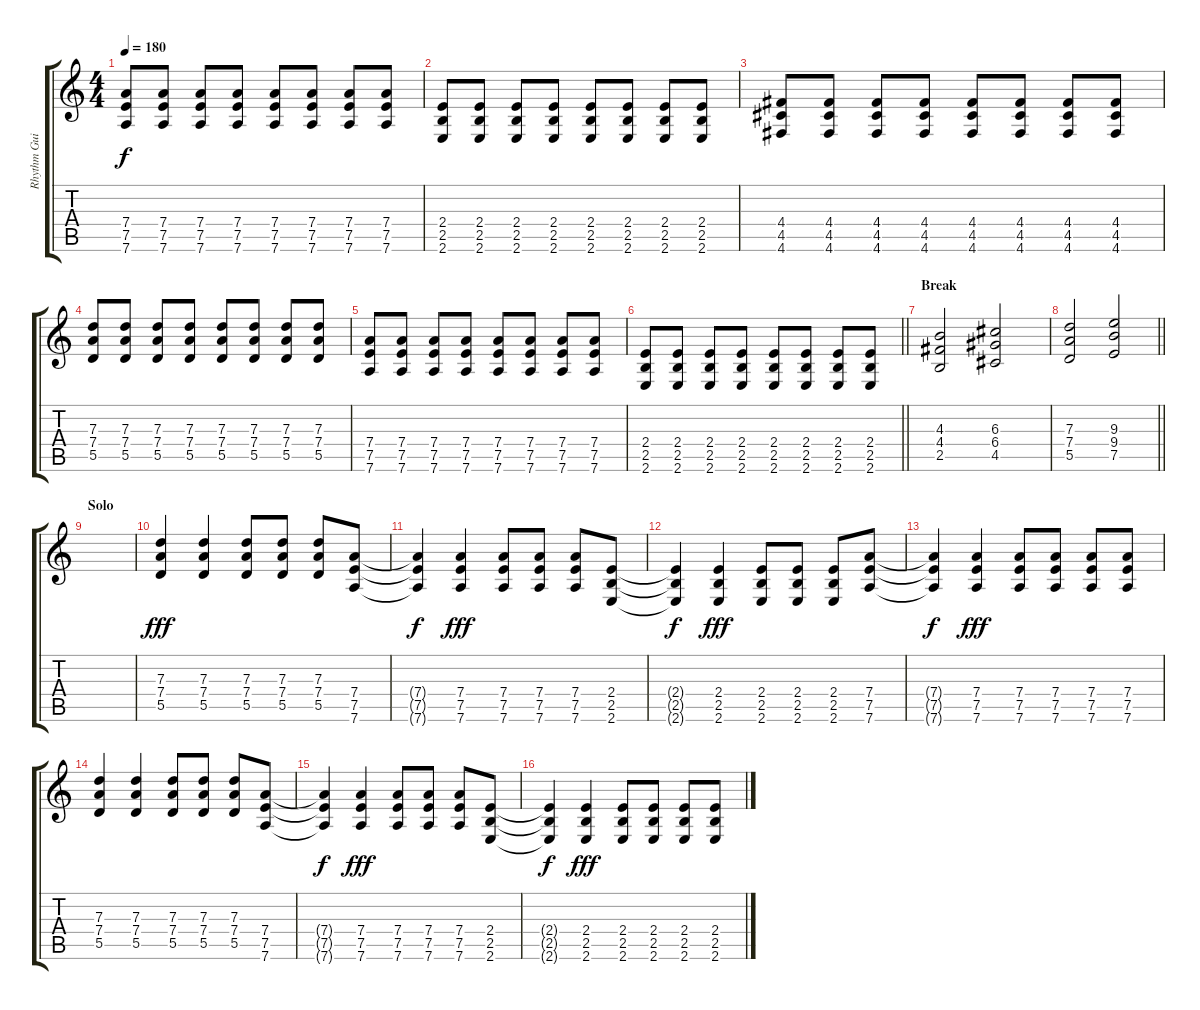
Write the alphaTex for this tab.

\track ("Rhythm Guitar" "Rhythm Gui") {instrument overdrivenguitar}
\staff {score tabs}
\tuning (E4 B3 G3 D3 A2 D2) {hide}
\ts (4 4)
\tempo 180
\clef g2
\ks c
(7.4 7.5 7.6).8{dy f} (7.4 7.5 7.6).8 (7.4 7.5 7.6).8 (7.4 7.5 7.6).8 (7.4 7.5 7.6).8 (7.4 7.5 7.6).8 (7.4 7.5 7.6).8 (7.4 7.5 7.6).8 |
(2.4 2.5 2.6).8 (2.4 2.5 2.6).8 (2.4 2.5 2.6).8 (2.4 2.5 2.6).8 (2.4 2.5 2.6).8 (2.4 2.5 2.6).8 (2.4 2.5 2.6).8 (2.4 2.5 2.6).8 |
(4.4 4.5 4.6).8 (4.4 4.5 4.6).8 (4.4 4.5 4.6).8 (4.4 4.5 4.6).8 (4.4 4.5 4.6).8 (4.4 4.5 4.6).8 (4.4 4.5 4.6).8 (4.4 4.5 4.6).8 |
(7.3 7.4 5.5).8 (7.3 7.4 5.5).8 (7.3 7.4 5.5).8 (7.3 7.4 5.5).8 (7.3 7.4 5.5).8 (7.3 7.4 5.5).8 (7.3 7.4 5.5).8 (7.3 7.4 5.5).8 |
(7.4 7.5 7.6).8 (7.4 7.5 7.6).8 (7.4 7.5 7.6).8 (7.4 7.5 7.6).8 (7.4 7.5 7.6).8 (7.4 7.5 7.6).8 (7.4 7.5 7.6).8 (7.4 7.5 7.6).8 |
\barLineRight lightlight
(2.4 2.5 2.6).8 (2.4 2.5 2.6).8 (2.4 2.5 2.6).8 (2.4 2.5 2.6).8 (2.4 2.5 2.6).8 (2.4 2.5 2.6).8 (2.4 2.5 2.6).8 (2.4 2.5 2.6).8 |
\section ("" "Break")
(4.3 4.4 2.5).2 (6.3 6.4 4.5).2 |
\barLineRight lightlight
(7.3 7.4 5.5).2 (9.3 9.4 7.5).2 |
\section ("" "Solo")
|
(7.3 7.4 5.5).4{dy fff} (7.3 7.4 5.5).4 (7.3 7.4 5.5).8 (7.3 7.4 5.5).8 (7.3 7.4 5.5).8 (7.4 7.5 7.6).8 |
(7.4{t} 7.5{t} 7.6{t}).4{dy f} (7.4 7.5 7.6).4{dy fff} (7.4 7.5 7.6).8 (7.4 7.5 7.6).8 (7.4 7.5 7.6).8 (2.4 2.5 2.6).8 |
(2.4{t} 2.5{t} 2.6{t}).4{dy f} (2.4 2.5 2.6).4{dy fff} (2.4 2.5 2.6).8 (2.4 2.5 2.6).8 (2.4 2.5 2.6).8 (7.4 7.5 7.6).8 |
(7.4{t} 7.5{t} 7.6{t}).4{dy f} (7.4 7.5 7.6).4{dy fff} (7.4 7.5 7.6).8 (7.4 7.5 7.6).8 (7.4 7.5 7.6).8 (7.4 7.5 7.6).8 |
(7.3 7.4 5.5).4 (7.3 7.4 5.5).4 (7.3 7.4 5.5).8 (7.3 7.4 5.5).8 (7.3 7.4 5.5).8 (7.4 7.5 7.6).8 |
(7.4{t} 7.5{t} 7.6{t}).4{dy f} (7.4 7.5 7.6).4{dy fff} (7.4 7.5 7.6).8 (7.4 7.5 7.6).8 (7.4 7.5 7.6).8 (2.4 2.5 2.6).8 |
(2.4{t} 2.5{t} 2.6{t}).4{dy f} (2.4 2.5 2.6).4{dy fff} (2.4 2.5 2.6).8 (2.4 2.5 2.6).8 (2.4 2.5 2.6).8 (2.4 2.5 2.6).8
